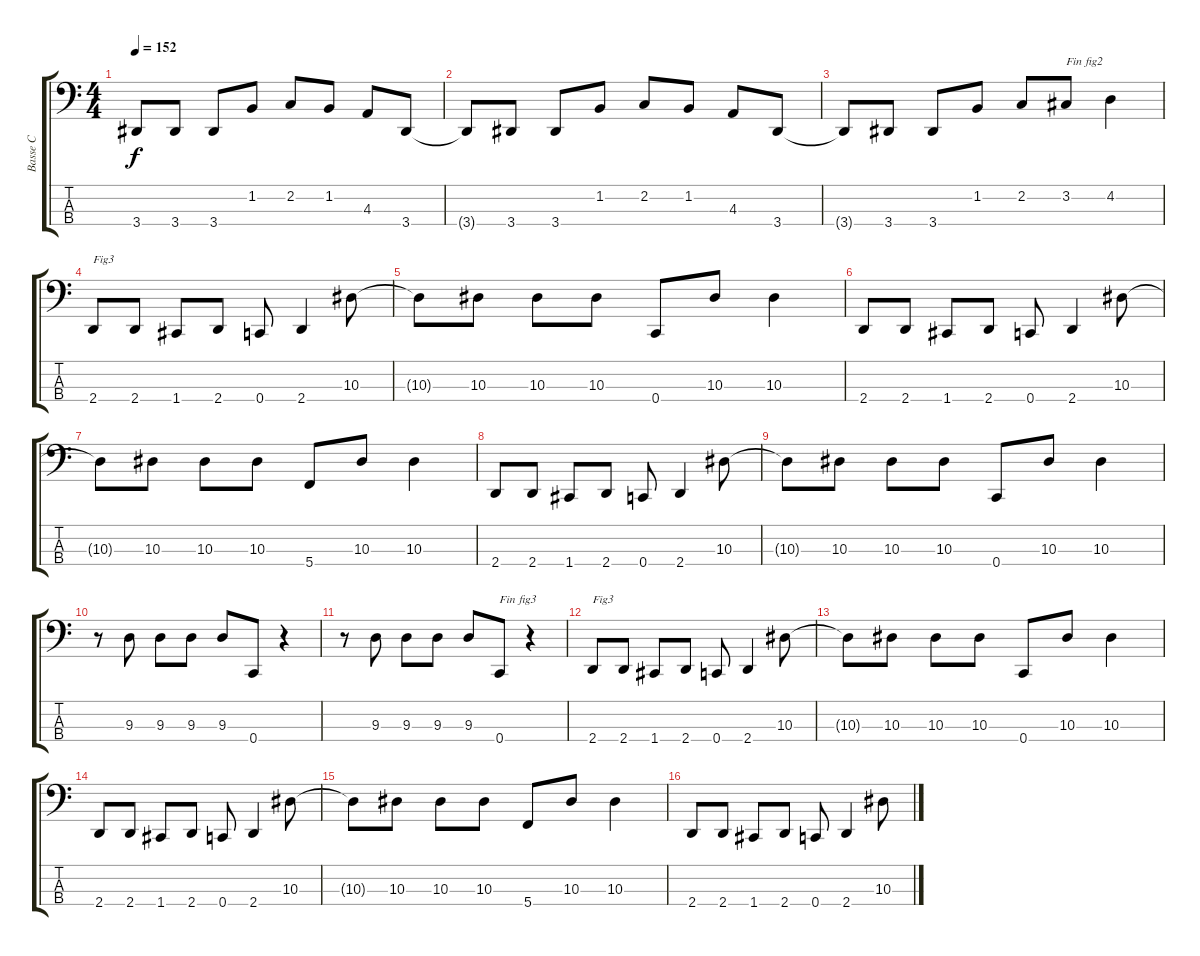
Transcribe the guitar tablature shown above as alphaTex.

\track ("Basse C" "Basse C") {instrument electricbasspick}
\staff {score tabs}
\tuning (Eb2 Bb1 F1 C1) {hide}
\ts (4 4)
\tempo 152
\clef f4
\ks c
3.4{t}.8{dy f} 3.4.8 3.4.8 1.2.8 2.2.8 1.2.8 4.3.8 3.4.8 |
3.4{t}.8 3.4.8 3.4.8 1.2.8 2.2.8 1.2.8 4.3.8 3.4.8 |
3.4{t}.8 3.4.8 3.4.8 1.2.8 2.2.8 3.2.8{txt "Fin fig2"} 4.2.4 |
2.4.8{txt "Fig3"} 2.4.8 1.4.8 2.4.8 0.4.8 2.4.4 10.3.8 |
10.3{t}.8 10.3.8 10.3.8 10.3.8 0.4.8 10.3.8 10.3.4 |
2.4.8 2.4.8 1.4.8 2.4.8 0.4.8 2.4.4 10.3.8 |
10.3{t}.8 10.3.8 10.3.8 10.3.8 5.4.8 10.3.8 10.3.4 |
2.4.8 2.4.8 1.4.8 2.4.8 0.4.8 2.4.4 10.3.8 |
10.3{t}.8 10.3.8 10.3.8 10.3.8 0.4.8 10.3.8 10.3.4 |
r.8 9.3.8 9.3.8 9.3.8 9.3.8 0.4.8 r.4 |
r.8 9.3.8 9.3.8 9.3.8 9.3.8 0.4.8{txt "Fin fig3"} r.4 |
2.4.8{txt "Fig3"} 2.4.8 1.4.8 2.4.8 0.4.8 2.4.4 10.3.8 |
10.3{t}.8 10.3.8 10.3.8 10.3.8 0.4.8 10.3.8 10.3.4 |
2.4.8 2.4.8 1.4.8 2.4.8 0.4.8 2.4.4 10.3.8 |
10.3{t}.8 10.3.8 10.3.8 10.3.8 5.4.8 10.3.8 10.3.4 |
2.4.8 2.4.8 1.4.8 2.4.8 0.4.8 2.4.4 10.3.8
